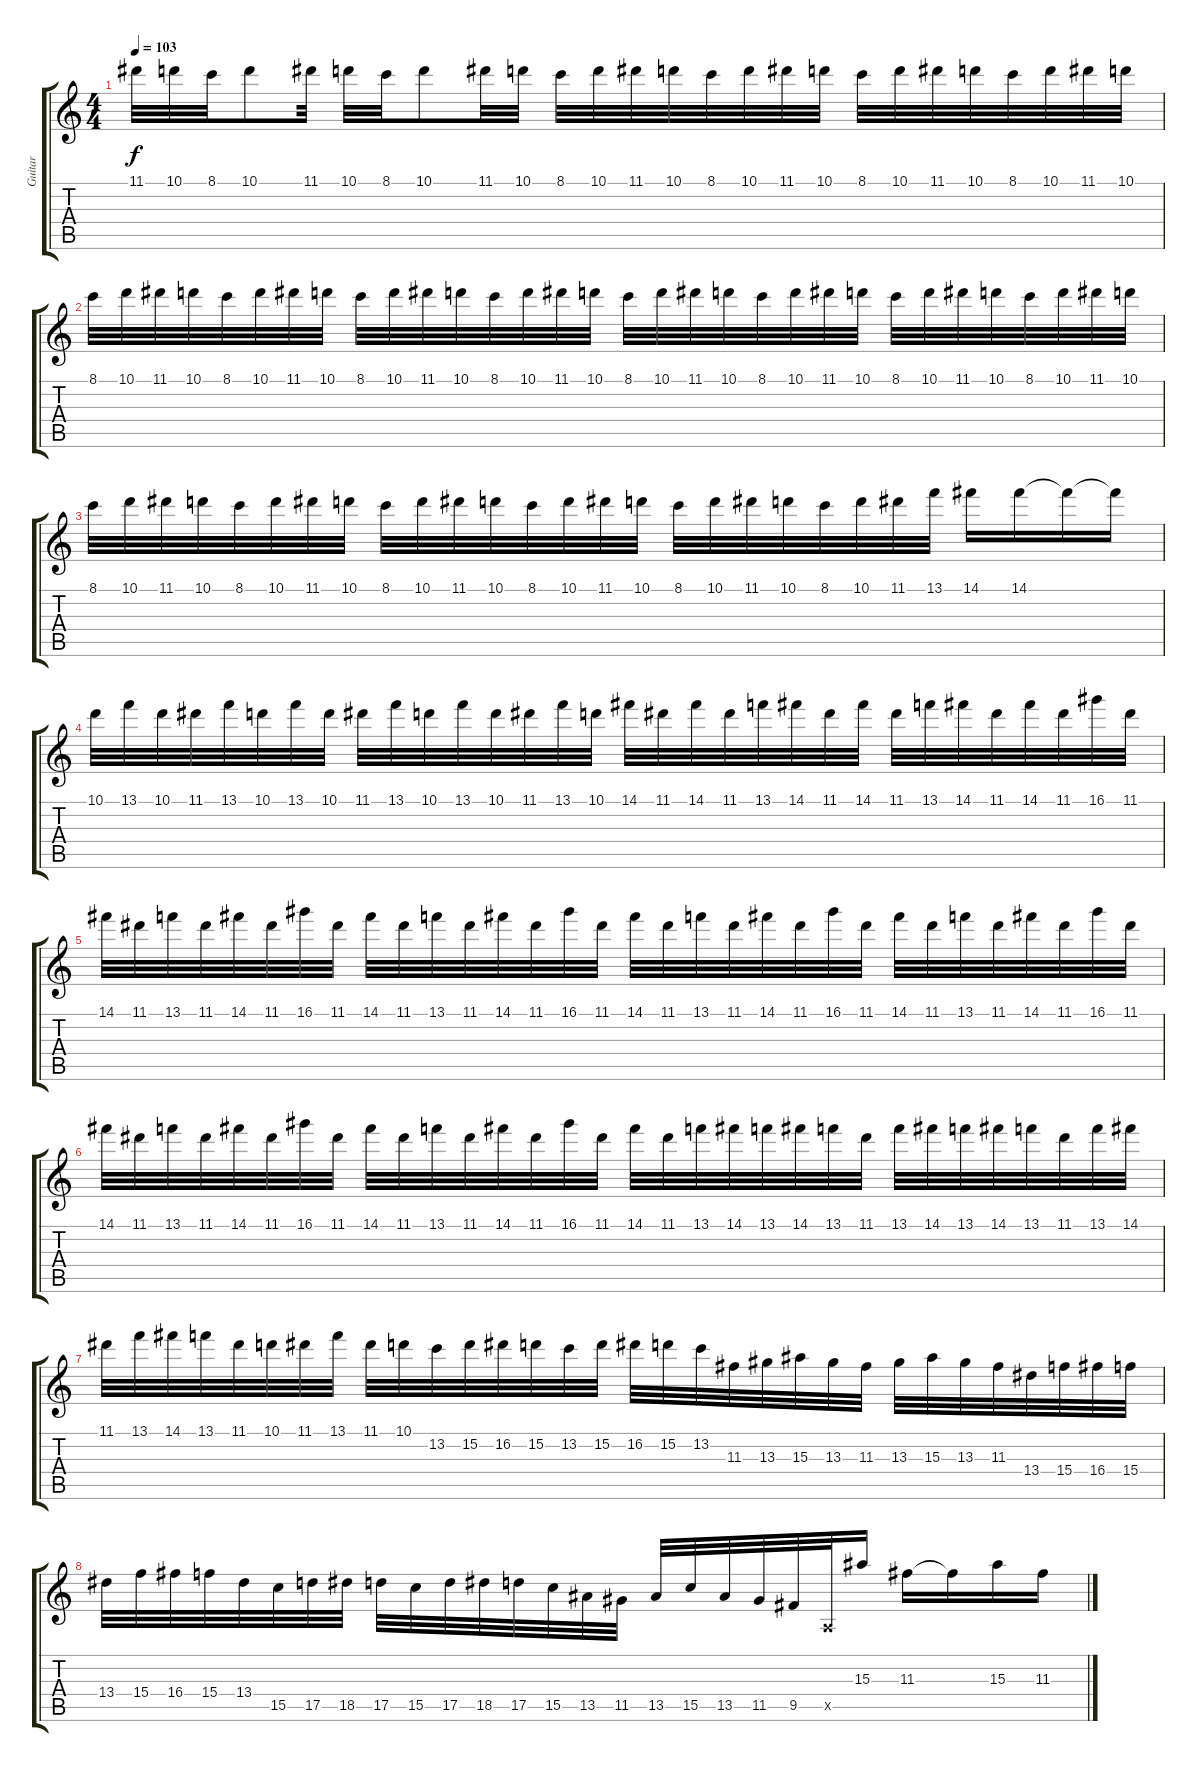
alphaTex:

\track ("Guitar" "Guitar") {instrument overdrivenguitar}
\staff {score tabs}
\tuning (E4 B3 G3 D3 A2 E2) {hide}
\ts (4 4)
\tempo 103
\clef g2
\ks c
11.1.32{dy f} 10.1.32 8.1.32 10.1.8 11.1.32 10.1.32 8.1.32 10.1.8 11.1.32 10.1.32 8.1.32 10.1.32 11.1.32 10.1.32 8.1.32 10.1.32 11.1.32 10.1.32 8.1.32 10.1.32 11.1.32 10.1.32 8.1.32 10.1.32 11.1.32 10.1.32 |
8.1.32 10.1.32 11.1.32 10.1.32 8.1.32 10.1.32 11.1.32 10.1.32 8.1.32 10.1.32 11.1.32 10.1.32 8.1.32 10.1.32 11.1.32 10.1.32 8.1.32 10.1.32 11.1.32 10.1.32 8.1.32 10.1.32 11.1.32 10.1.32 8.1.32 10.1.32 11.1.32 10.1.32 8.1.32 10.1.32 11.1.32 10.1.32 |
8.1.32 10.1.32 11.1.32 10.1.32 8.1.32 10.1.32 11.1.32 10.1.32 8.1.32 10.1.32 11.1.32 10.1.32 8.1.32 10.1.32 11.1.32 10.1.32 8.1.32 10.1.32 11.1.32 10.1.32 8.1.32 10.1.32 11.1.32 13.1.32 14.1.16 14.1.16 14.1{t}.16 14.1{t}.16 |
10.1.32 13.1.32 10.1.32 11.1.32 13.1.32 10.1.32 13.1.32 10.1.32 11.1.32 13.1.32 10.1.32 13.1.32 10.1.32 11.1.32 13.1.32 10.1.32 14.1.32 11.1.32 14.1.32 11.1.32 13.1.32 14.1.32 11.1.32 14.1.32 11.1.32 13.1.32 14.1.32 11.1.32 14.1.32 11.1.32 16.1.32 11.1.32 |
14.1.32 11.1.32 13.1.32 11.1.32 14.1.32 11.1.32 16.1.32 11.1.32 14.1.32 11.1.32 13.1.32 11.1.32 14.1.32 11.1.32 16.1.32 11.1.32 14.1.32 11.1.32 13.1.32 11.1.32 14.1.32 11.1.32 16.1.32 11.1.32 14.1.32 11.1.32 13.1.32 11.1.32 14.1.32 11.1.32 16.1.32 11.1.32 |
14.1.32 11.1.32 13.1.32 11.1.32 14.1.32 11.1.32 16.1.32 11.1.32 14.1.32 11.1.32 13.1.32 11.1.32 14.1.32 11.1.32 16.1.32 11.1.32 14.1.32 11.1.32 13.1.32 14.1.32 13.1.32 14.1.32 13.1.32 11.1.32 13.1.32 14.1.32 13.1.32 14.1.32 13.1.32 11.1.32 13.1.32 14.1.32 |
11.1.32 13.1.32 14.1.32 13.1.32 11.1.32 10.1.32 11.1.32 13.1.32 11.1.32 10.1.32 13.2.32 15.2.32 16.2.32 15.2.32 13.2.32 15.2.32 16.2.32 15.2.32 13.2.32 11.3.32 13.3.32 15.3.32 13.3.32 11.3.32 13.3.32 15.3.32 13.3.32 11.3.32 13.4.32 15.4.32 16.4.32 15.4.32 |
13.4.32 15.4.32 16.4.32 15.4.32 13.4.32 15.5.32 17.5.32 18.5.32 17.5.32 15.5.32 17.5.32 18.5.32 17.5.32 15.5.32 13.5.32 11.5.32 13.5.32 15.5.32 13.5.32 11.5.32 9.5.32 0.5{x}.32 15.3.16 11.3.16 11.3{t}.16 15.3.16 11.3.16
